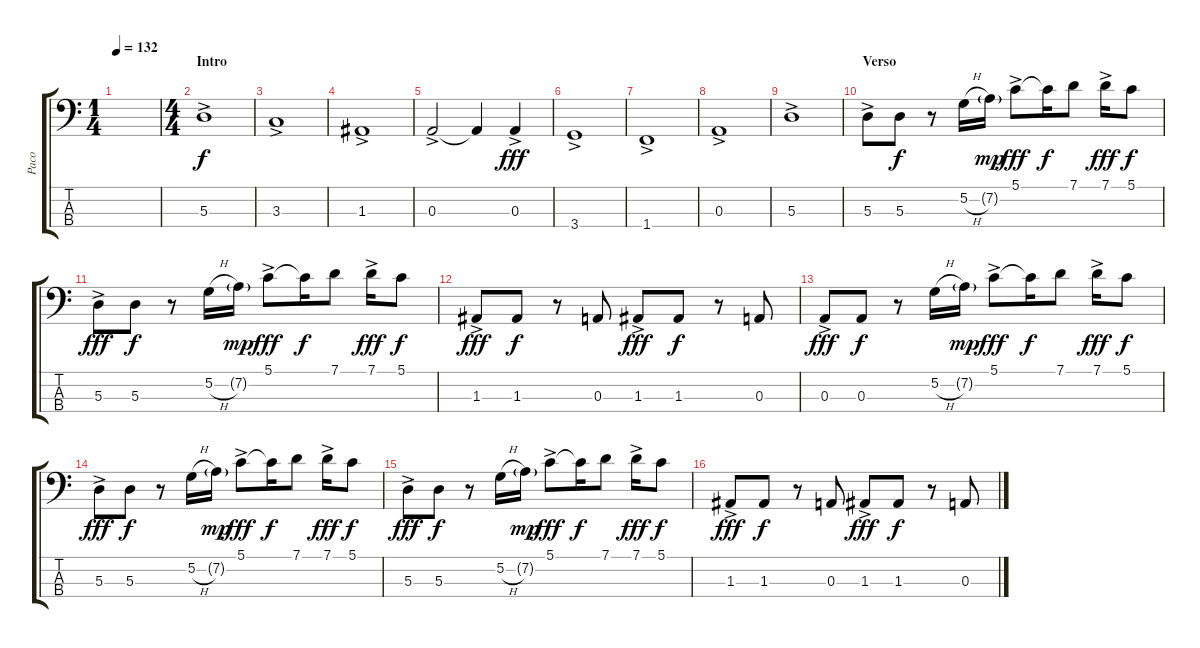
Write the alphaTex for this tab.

\track ("Paco" "Paco") {instrument electricbassfinger}
\staff {score tabs}
\tuning (G2 D2 A1 E1) {hide}
\ts (1 4)
\tempo 132
\clef f4
\ks c
|
\ts (4 4)
\section ("" "Intro")
5.3{ac}.1 |
3.3{ac}.1 |
1.3{ac}.1 |
0.3{ac}.2 0.3{t}.4{dy f} 0.3{ac}.4{dy fff} |
3.4{ac}.1 |
1.4{ac}.1 |
0.3{ac}.1 |
5.3{ac}.1 |
\section ("" "Verso")
5.3{ac}.8 5.3.8{dy f} r.8 5.2{h}.16 7.2{g}.16{dy mp} 5.1{ac}.8{dy fff} 5.1{t}.16{dy f} 7.1.8 7.1{ac}.16{dy fff} 5.1.8{dy f} |
5.3{ac}.8{dy fff} 5.3.8{dy f} r.8 5.2{h}.16 7.2{g}.16{dy mp} 5.1{ac}.8{dy fff} 5.1{t}.16{dy f} 7.1.8 7.1{ac}.16{dy fff} 5.1.8{dy f} |
1.3{ac}.8{dy fff} 1.3.8{dy f} r.8 0.3.8 1.3{ac}.8{dy fff} 1.3.8{dy f} r.8 0.3.8 |
0.3{ac}.8{dy fff} 0.3.8{dy f} r.8 5.2{h}.16 7.2{g}.16{dy mp} 5.1{ac}.8{dy fff} 5.1{t}.16{dy f} 7.1.8 7.1{ac}.16{dy fff} 5.1.8{dy f} |
5.3{ac}.8{dy fff} 5.3.8{dy f} r.8 5.2{h}.16 7.2{g}.16{dy mp} 5.1{ac}.8{dy fff} 5.1{t}.16{dy f} 7.1.8 7.1{ac}.16{dy fff} 5.1.8{dy f} |
5.3{ac}.8{dy fff} 5.3.8{dy f} r.8 5.2{h}.16 7.2{g}.16{dy mp} 5.1{ac}.8{dy fff} 5.1{t}.16{dy f} 7.1.8 7.1{ac}.16{dy fff} 5.1.8{dy f} |
1.3{ac}.8{dy fff} 1.3.8{dy f} r.8 0.3.8 1.3{ac}.8{dy fff} 1.3.8{dy f} r.8 0.3.8
